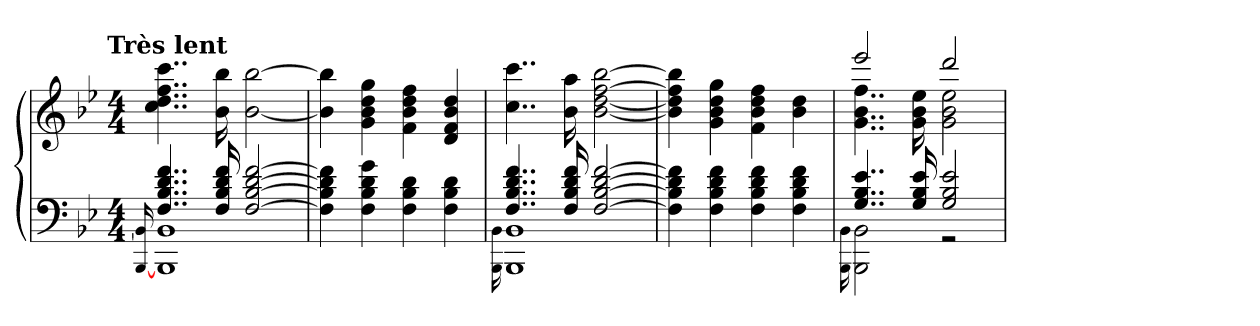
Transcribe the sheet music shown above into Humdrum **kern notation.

**kern	**kern
*part1	*part1
*staff2	*staff1
*clefF4	*clefG2
*k[b-e-]	*k[b-e-]
!!LO:TX:omd:t=Très lent
*M4/4	*M4/4
*MM120	*MM120
=1	=1
*^	*
.	[16qqBBB-/ 16qqBB-]/	.
*	*^	*
4..F/ 4..B-/ 4..d/ 4..f/	1BB-]	1BBB-	4..cc\ 4..dd\ 4..ff\ 4..ccc\
16F/ 16B-/ 16d/ 16f/	.	.	16b-\ 16bb-\
[2F/ [2B-/ [2d/ [2f/	.	.	[2b-\ [2bb-\
*v	*v	*v	*
=2	=2
4F]\ 4B-]\ 4d]\ 4f]\	4b-]\ 4bb-]\
4F\ 4B-\ 4d\ 4g\	4g\ 4b-\ 4dd\ 4gg\
4F\ 4B-\ 4d\	4f\ 4b-\ 4dd\ 4ff\
4F\ 4B-\ 4d\	4d/ 4f/ 4b-/ 4dd/
!!LO:LB:g=z
=3	=3
*^	*
.	16qqBBB-\ 16qqBB-\	.
4..F/ 4..B-/ 4..d/ 4..f/	1BBB- 1BB-	4..cc\ 4..ccc\
16F/ 16B-/ 16d/ 16f/	.	16b-\ 16aa\
[2F/ [2B-/ [2d/ [2f/	.	[2b-\ [2dd\ [2ff\ [2bb-\
*v	*v	*
=4	=4
4F]\ 4B-]\ 4d]\ 4f]\	4b-]\ 4dd]\ 4ff]\ 4bb-]\
4F\ 4B-\ 4d\ 4f\	4g\ 4b-\ 4dd\ 4gg\
4F\ 4B-\ 4d\ 4f\	4f\ 4b-\ 4dd\ 4ff\
4F\ 4B-\ 4d\ 4f\	4b-\ 4dd\
=5	=5
*^	*
.	16qqBBB-\ 16qqBB-\	.
*	*	*^
4..G/ 4..B-/ 4..e-/	2BBB-\ 2BB-\	2eee-/	4..g\ 4..b-\ 4..ff\
16G/ 16B-/ 16e-/	.	.	16g\ 16b-\ 16ee-\
2G/ 2B-/ 2e-/	2rGG	2ddd/	2g\ 2b-\ 2ee-\
*v	*v	*	*
*	*v	*v
=	=
*-	*-
